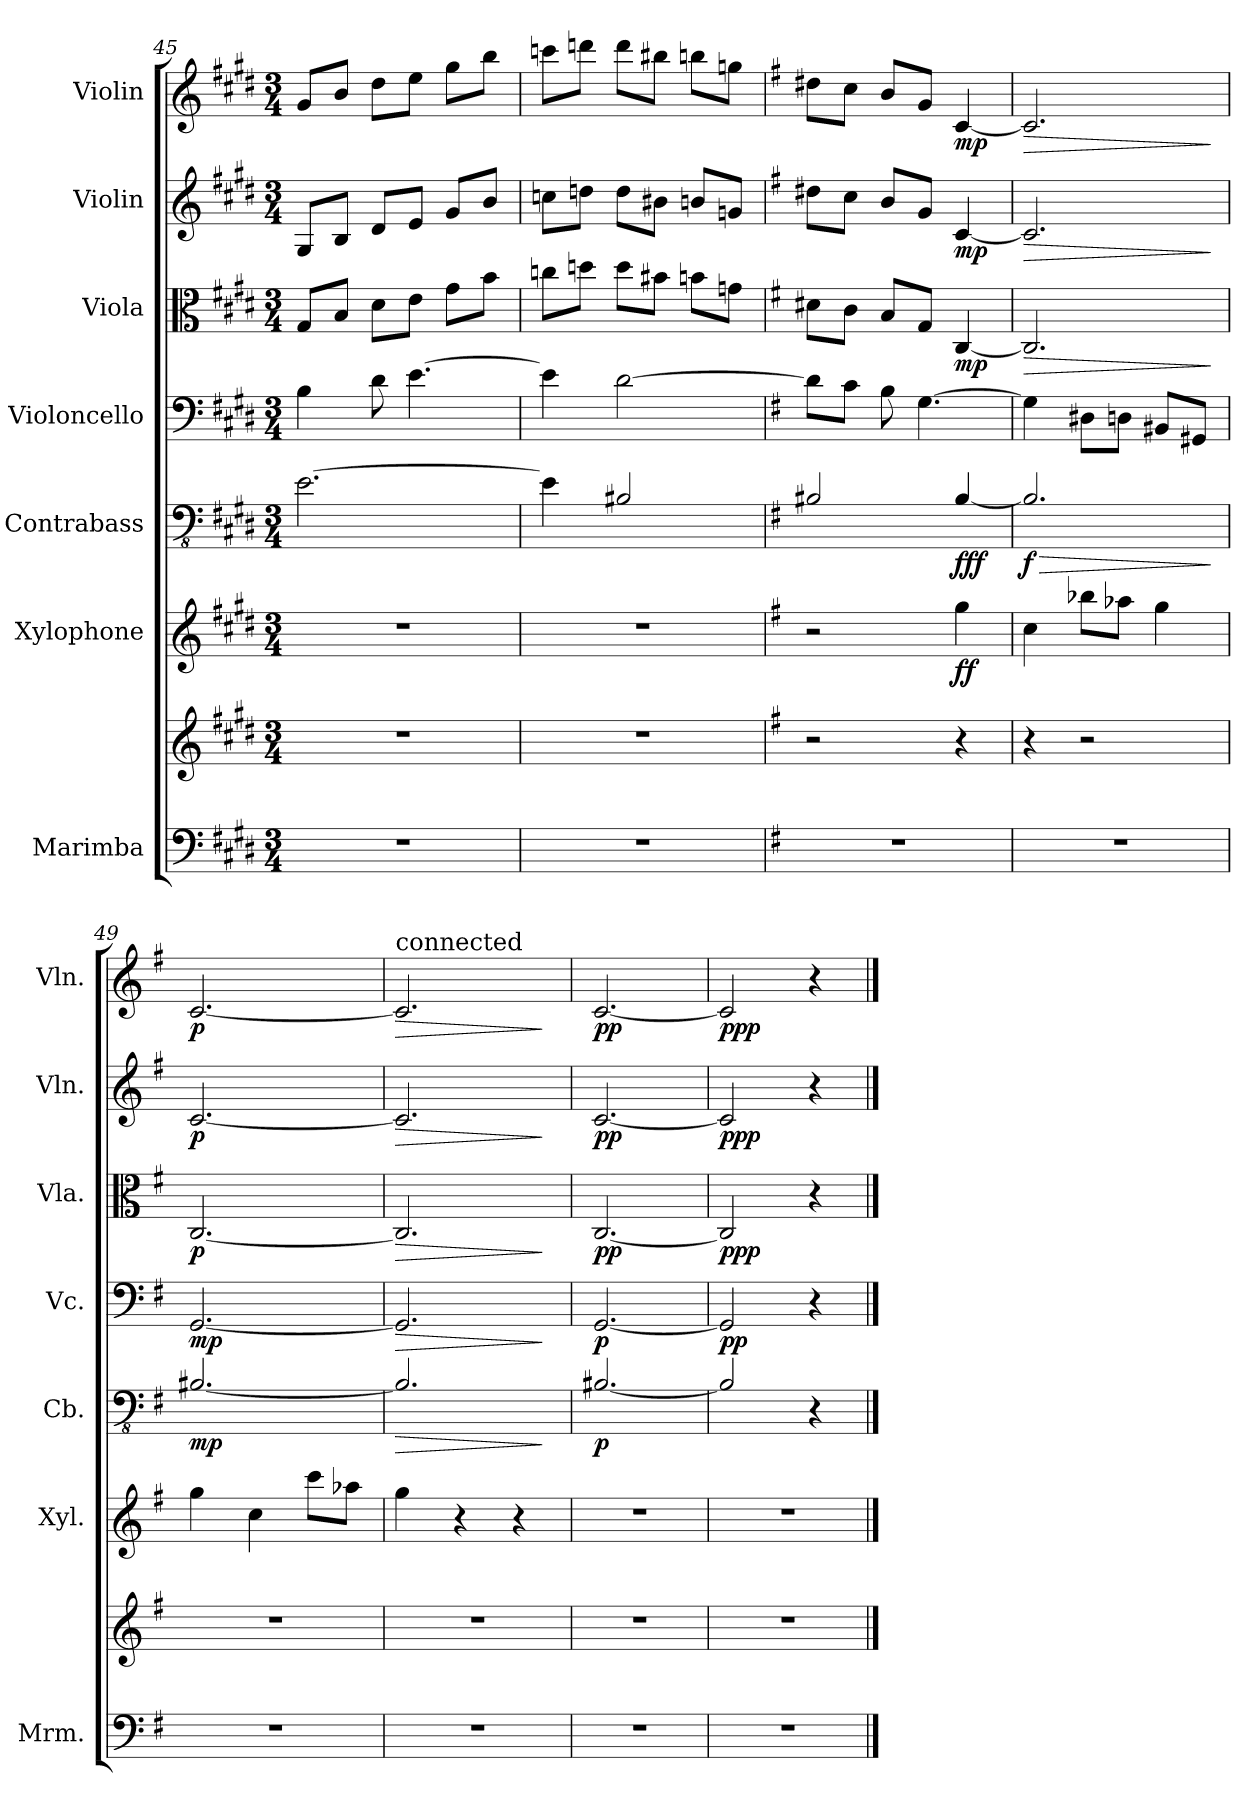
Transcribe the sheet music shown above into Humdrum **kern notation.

**kern	**kern	**kern	**dynam	**kern	**dynam	**kern	**dynam	**kern	**dynam	**kern	**dynam	**kern	**dynam
*part7	*part7	*part6	*part6	*part5	*part5	*part4	*part4	*part3	*part3	*part2	*part2	*part1	*part1
*staff8	*staff7	*staff6	*staff6	*staff5	*staff5	*staff4	*staff4	*staff3	*staff3	*staff2	*staff2	*staff1	*staff1
*I"Marimba	*	*I"Xylophone	*	*I"Contrabass	*	*I"Violoncello	*	*I"Viola	*	*I"Violin	*	*I"Violin	*
*I'Mrm.	*	*I'Xyl.	*	*I'Cb.	*	*I'Vc.	*	*I'Vla.	*	*I'Vln.	*	*I'Vln.	*
*clefF4	*clefG2	*clefG2	*	*clefFv4	*	*clefF4	*	*clefC3	*	*clefG2	*	*clefG2	*
*	*	*ITrd-7c-12	*	*ITrd7c12	*	*	*	*	*	*	*	*	*
*k[f#c#g#d#]	*k[f#c#g#d#]	*k[f#c#g#d#]	*	*k[f#c#g#d#]	*	*k[f#c#g#d#]	*	*k[f#c#g#d#]	*	*k[f#c#g#d#]	*	*k[f#c#g#d#]	*
*M3/4	*M3/4	*M3/4	*	*M3/4	*	*M3/4	*	*M3/4	*	*M3/4	*	*M3/4	*
=45	=45	=45	=45	=45	=45	=45	=45	=45	=45	=45	=45	=45	=45
2.r	2.r	2.r	.	[2.EE\	.	4B\	.	8G#/L	.	8G#/L	.	8g#/L	.
.	.	.	.	.	.	.	.	8B/J	.	8B/J	.	8b/J	.
.	.	.	.	.	.	8d#\	.	8d#\L	.	8d#/L	.	8dd#\L	.
.	.	.	.	.	.	[4.e\	.	8e\J	.	8e/J	.	8ee\J	.
.	.	.	.	.	.	.	.	8g#\L	.	8g#/L	.	8gg#\L	.
.	.	.	.	.	.	.	.	8b\J	.	8b/J	.	8bb\J	.
!!LO:LB:g=z
=46	=46	=46	=46	=46	=46	=46	=46	=46	=46	=46	=46	=46	=46
2.r	2.r	2.r	.	4EE\]	.	4e\]	.	8ccn\L	.	8ccn\L	.	8cccn\L	.
.	.	.	.	.	.	.	.	8ddn\J	.	8ddn\J	.	8dddn\J	.
.	.	.	.	2BBB#X/	.	[2d#\	.	8dd\L	.	8dd\L	.	8ddd\L	.
.	.	.	.	.	.	.	.	8b#X\J	.	8b#X\J	.	8bb#X\J	.
.	.	.	.	.	.	.	.	8bn\L	.	8bn/L	.	8bbn\L	.
.	.	.	.	.	.	.	.	8gn\J	.	8gn/J	.	8ggn\J	.
=47	=47	=47	=47	=47	=47	=47	=47	=47	=47	=47	=47	=47	=47
*k[f#]	*k[f#]	*k[f#]	*	*k[f#]	*	*k[f#]	*	*k[f#]	*	*k[f#]	*	*k[f#]	*
2.r	2r	2r	.	2BBB#X/	.	8d#\L]	.	8d#X\L	.	8dd#X\L	.	8dd#X\L	.
.	.	.	.	.	.	8c\J	.	8c\J	.	8cc\J	.	8cc\J	.
.	.	.	.	.	.	8B\	.	8B/L	.	8b/L	.	8b/L	.
.	.	.	.	.	.	[4.G\	.	8G/J	.	8g/J	.	8g/J	.
!	!	!	!LO:DY:b	!	!LO:DY:b	!	!	!	!LO:DY:b	!	!LO:DY:b	!	!LO:DY:b
.	4r	4ggg\	ff	[4BBB#/	fff	.	.	[4C/	mp	[4c/	mp	[4c/	mp
=48	=48	=48	=48	=48	=48	=48	=48	=48	=48	=48	=48	=48	=48
!	!	!	!	!	!LO:HP:b	!	!	!	!LO:HP:b	!	!LO:HP:b	!	!LO:HP:b
!	!	!	!	!	!LO:DY:n=1:b	!	!	!	!	!	!	!	!
2.r	4r	4ccc\	.	2.BBB#/]	> f	4G\]	.	2.C/]	>	2.c/]	>	2.c/]	>
.	2r	8bbb-X\L	.	.	.	8D#X\L	.	.	.	.	.	.	.
.	.	8aaa-X\J	.	.	.	8Dn\J	.	.	.	.	.	.	.
.	.	4ggg\	.	.	.	8BB#X/L	.	.	.	.	.	.	.
.	.	.	.	.	.	8GG#X/J	.	.	.	.	.	.	.
.	.	.	.	.	]	.	.	.	]	.	]	.	]
=49	=49	=49	=49	=49	=49	=49	=49	=49	=49	=49	=49	=49	=49
!	!	!	!	!	!LO:DY:b	!	!LO:DY:b	!	!LO:DY:b	!	!LO:DY:b	!	!LO:DY:b
2.r	2.r	4ggg\	.	[2.BBB#X/	mp	[2.GG/	mp	[2.C/	p	[2.c/	p	[2.c/	p
.	.	4ccc\	.	.	.	.	.	.	.	.	.	.	.
.	.	8cccc\L	.	.	.	.	.	.	.	.	.	.	.
.	.	8aaa-X\J	.	.	.	.	.	.	.	.	.	.	.
=50	=50	=50	=50	=50	=50	=50	=50	=50	=50	=50	=50	=50	=50
!	!	!	!	!	!	!	!	!	!	!	!	!LO:TX:a:t=connected	!
!	!	!	!	!	!LO:HP:b	!	!LO:HP:b	!	!LO:HP:b	!	!LO:HP:b	!	!LO:HP:b
2.r	2.r	4ggg\	.	2.BBB#/]	>	2.GG/]	>	2.C/]	>	2.c/]	>	2.c/]	>
.	.	4r	.	.	.	.	.	.	.	.	.	.	.
.	.	4r	.	.	.	.	.	.	.	.	.	.	.
.	.	.	.	.	]	.	]	.	]	.	]	.	]
=51	=51	=51	=51	=51	=51	=51	=51	=51	=51	=51	=51	=51	=51
!	!	!	!	!	!LO:DY:b	!	!LO:DY:b	!	!LO:DY:b	!	!LO:DY:b	!	!LO:DY:b
2.r	2.r	2.r	.	[2.BBB#X/	p	[2.GG/	p	[2.C/	pp	[2.c/	pp	[2.c/	pp
=52	=52	=52	=52	=52	=52	=52	=52	=52	=52	=52	=52	=52	=52
!	!	!	!	!	!	!	!LO:DY:b	!	!LO:DY:b	!	!LO:DY:b	!	!LO:DY:b
2.r	2.r	2.r	.	2BBB#/]	.	2GG/]	pp	2C/]	ppp	2c/]	ppp	2c/]	ppp
.	.	.	.	4r	.	4r	.	4r	.	4r	.	4r	.
==	==	==	==	==	==	==	==	==	==	==	==	==	==
*-	*-	*-	*-	*-	*-	*-	*-	*-	*-	*-	*-	*-	*-
